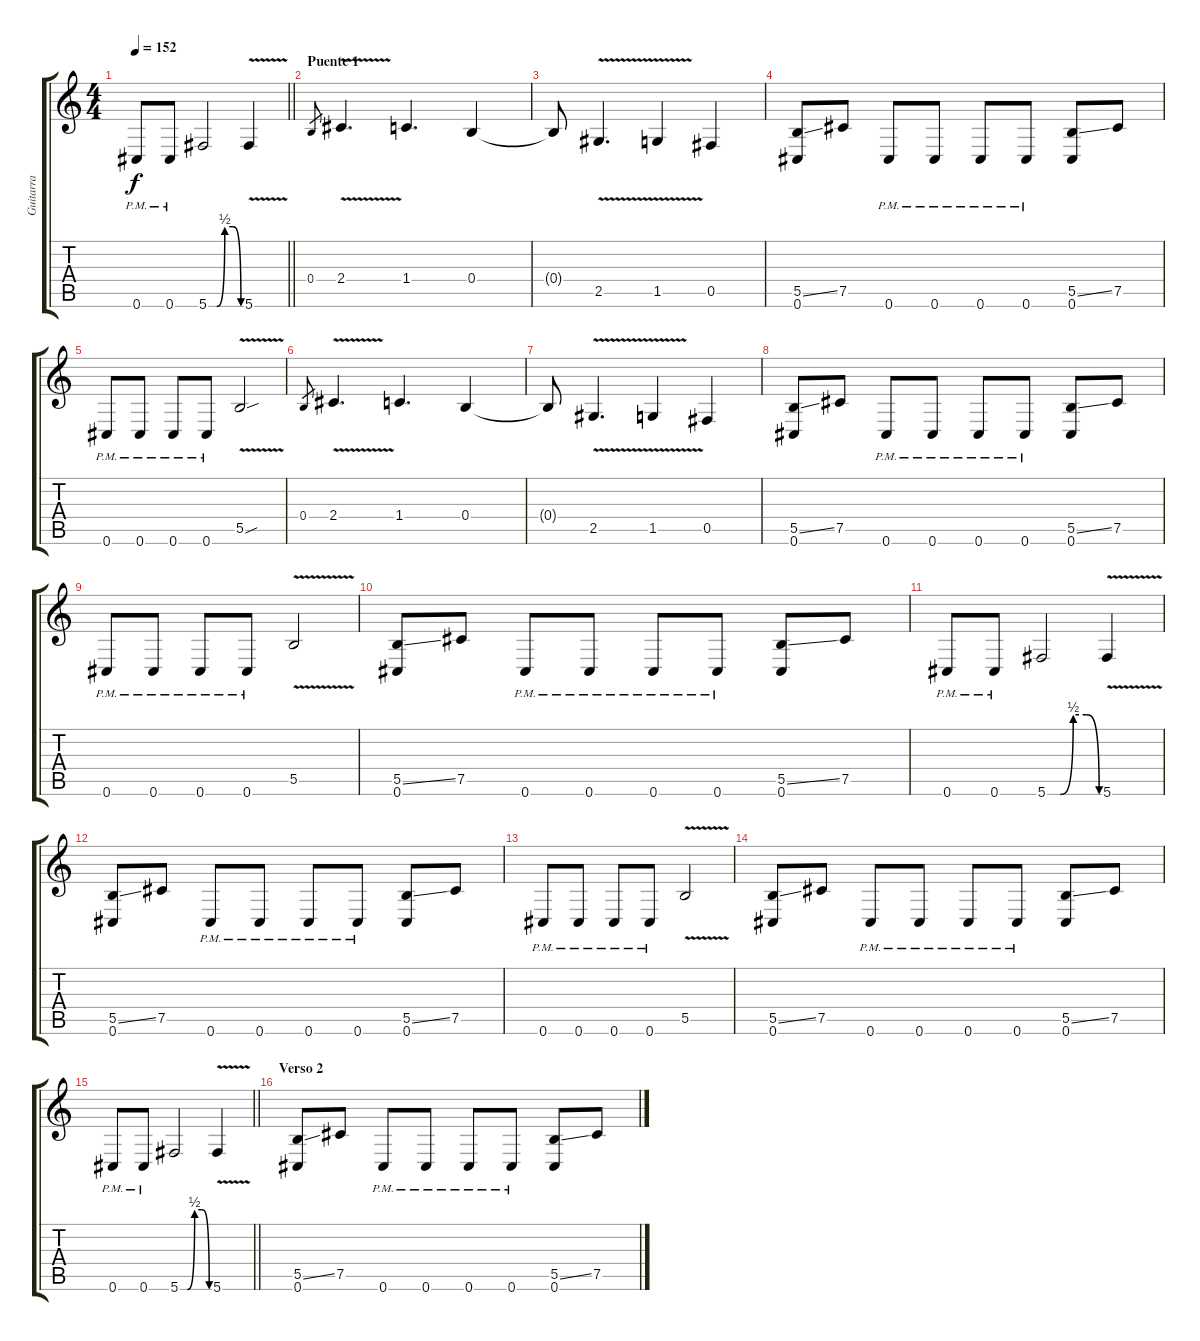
\track ("Guitarra" "Guitarra") {instrument distortionguitar}
\staff {score tabs}
\tuning (Db4 Ab3 E3 B2 Gb2 Db2) {hide}
\ts (4 4)
\tempo 152
\clef g2
\barLineRight lightlight
\ks c
0.6{pm}.8{dy f} 0.6{pm}.8 5.6{be (custom 0 0 15 0 30 2 45 2 60 0)}.2 5.6{v}.4 |
\section ("" "Puente 1")
0.4.8{gr} 2.4{v}.4{d} 1.4.4{d} 0.4.4 |
0.4{t}.8 2.5{v}.4{d} 1.5{v}.4 0.5.4 |
(5.5{ss} 0.6).8 7.5.8 0.6{pm}.8 0.6{pm}.8 0.6{pm}.8 0.6{pm}.8 (5.5{ss} 0.6).8 7.5.8 |
0.6{pm}.8 0.6{pm}.8 0.6{pm}.8 0.6{pm}.8 5.5{v sou}.2 |
0.4.8{gr} 2.4{v}.4{d} 1.4.4{d} 0.4.4 |
0.4{t}.8 2.5{v}.4{d} 1.5{v}.4 0.5.4 |
(5.5{ss} 0.6).8 7.5.8 0.6{pm}.8 0.6{pm}.8 0.6{pm}.8 0.6{pm}.8 (5.5{ss} 0.6).8 7.5.8 |
0.6{pm}.8 0.6{pm}.8 0.6{pm}.8 0.6{pm}.8 5.5{v}.2 |
(5.5{ss} 0.6).8 7.5.8 0.6{pm}.8 0.6{pm}.8 0.6{pm}.8 0.6{pm}.8 (5.5{ss} 0.6).8 7.5.8 |
0.6{pm}.8 0.6{pm}.8 5.6{be (custom 0 0 15 0 30 2 45 2 60 0)}.2 5.6{v}.4 |
(5.5{ss} 0.6).8 7.5.8 0.6{pm}.8 0.6{pm}.8 0.6{pm}.8 0.6{pm}.8 (5.5{ss} 0.6).8 7.5.8 |
0.6{pm}.8 0.6{pm}.8 0.6{pm}.8 0.6{pm}.8 5.5{v}.2 |
(5.5{ss} 0.6).8 7.5.8 0.6{pm}.8 0.6{pm}.8 0.6{pm}.8 0.6{pm}.8 (5.5{ss} 0.6).8 7.5.8 |
\barLineRight lightlight
0.6{pm}.8 0.6{pm}.8 5.6{be (custom 0 0 15 0 30 2 45 2 60 0)}.2 5.6{v}.4 |
\section ("" "Verso 2")
(5.5{ss} 0.6).8 7.5.8 0.6{pm}.8 0.6{pm}.8 0.6{pm}.8 0.6{pm}.8 (5.5{ss} 0.6).8 7.5.8
